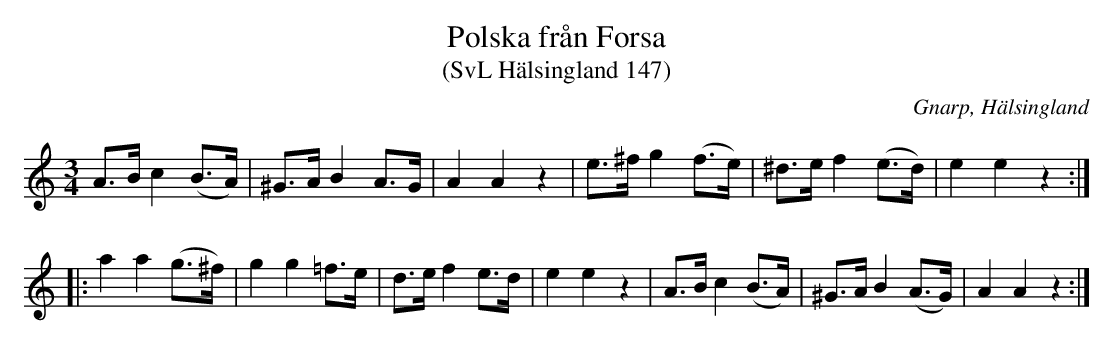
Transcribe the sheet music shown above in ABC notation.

X:1
T:Polska från Forsa
T:(SvL Hälsingland 147)
O:Gnarp, Hälsingland
M:3/4
L:1/8
K:Am
A>B c2 (B>A)|^G>A B2 A>G|A2 A2 z2|e>^f g2 (f>e)|^d>e f2 (e>d)|e2 e2 z2:|
|:a2 a2 (g>^f)|g2 g2 =f>e|d>e f2 e>d|e2 e2 z2|A>B c2 (B>A)|^G>A B2 (A>G)|A2 A2 z2:|
